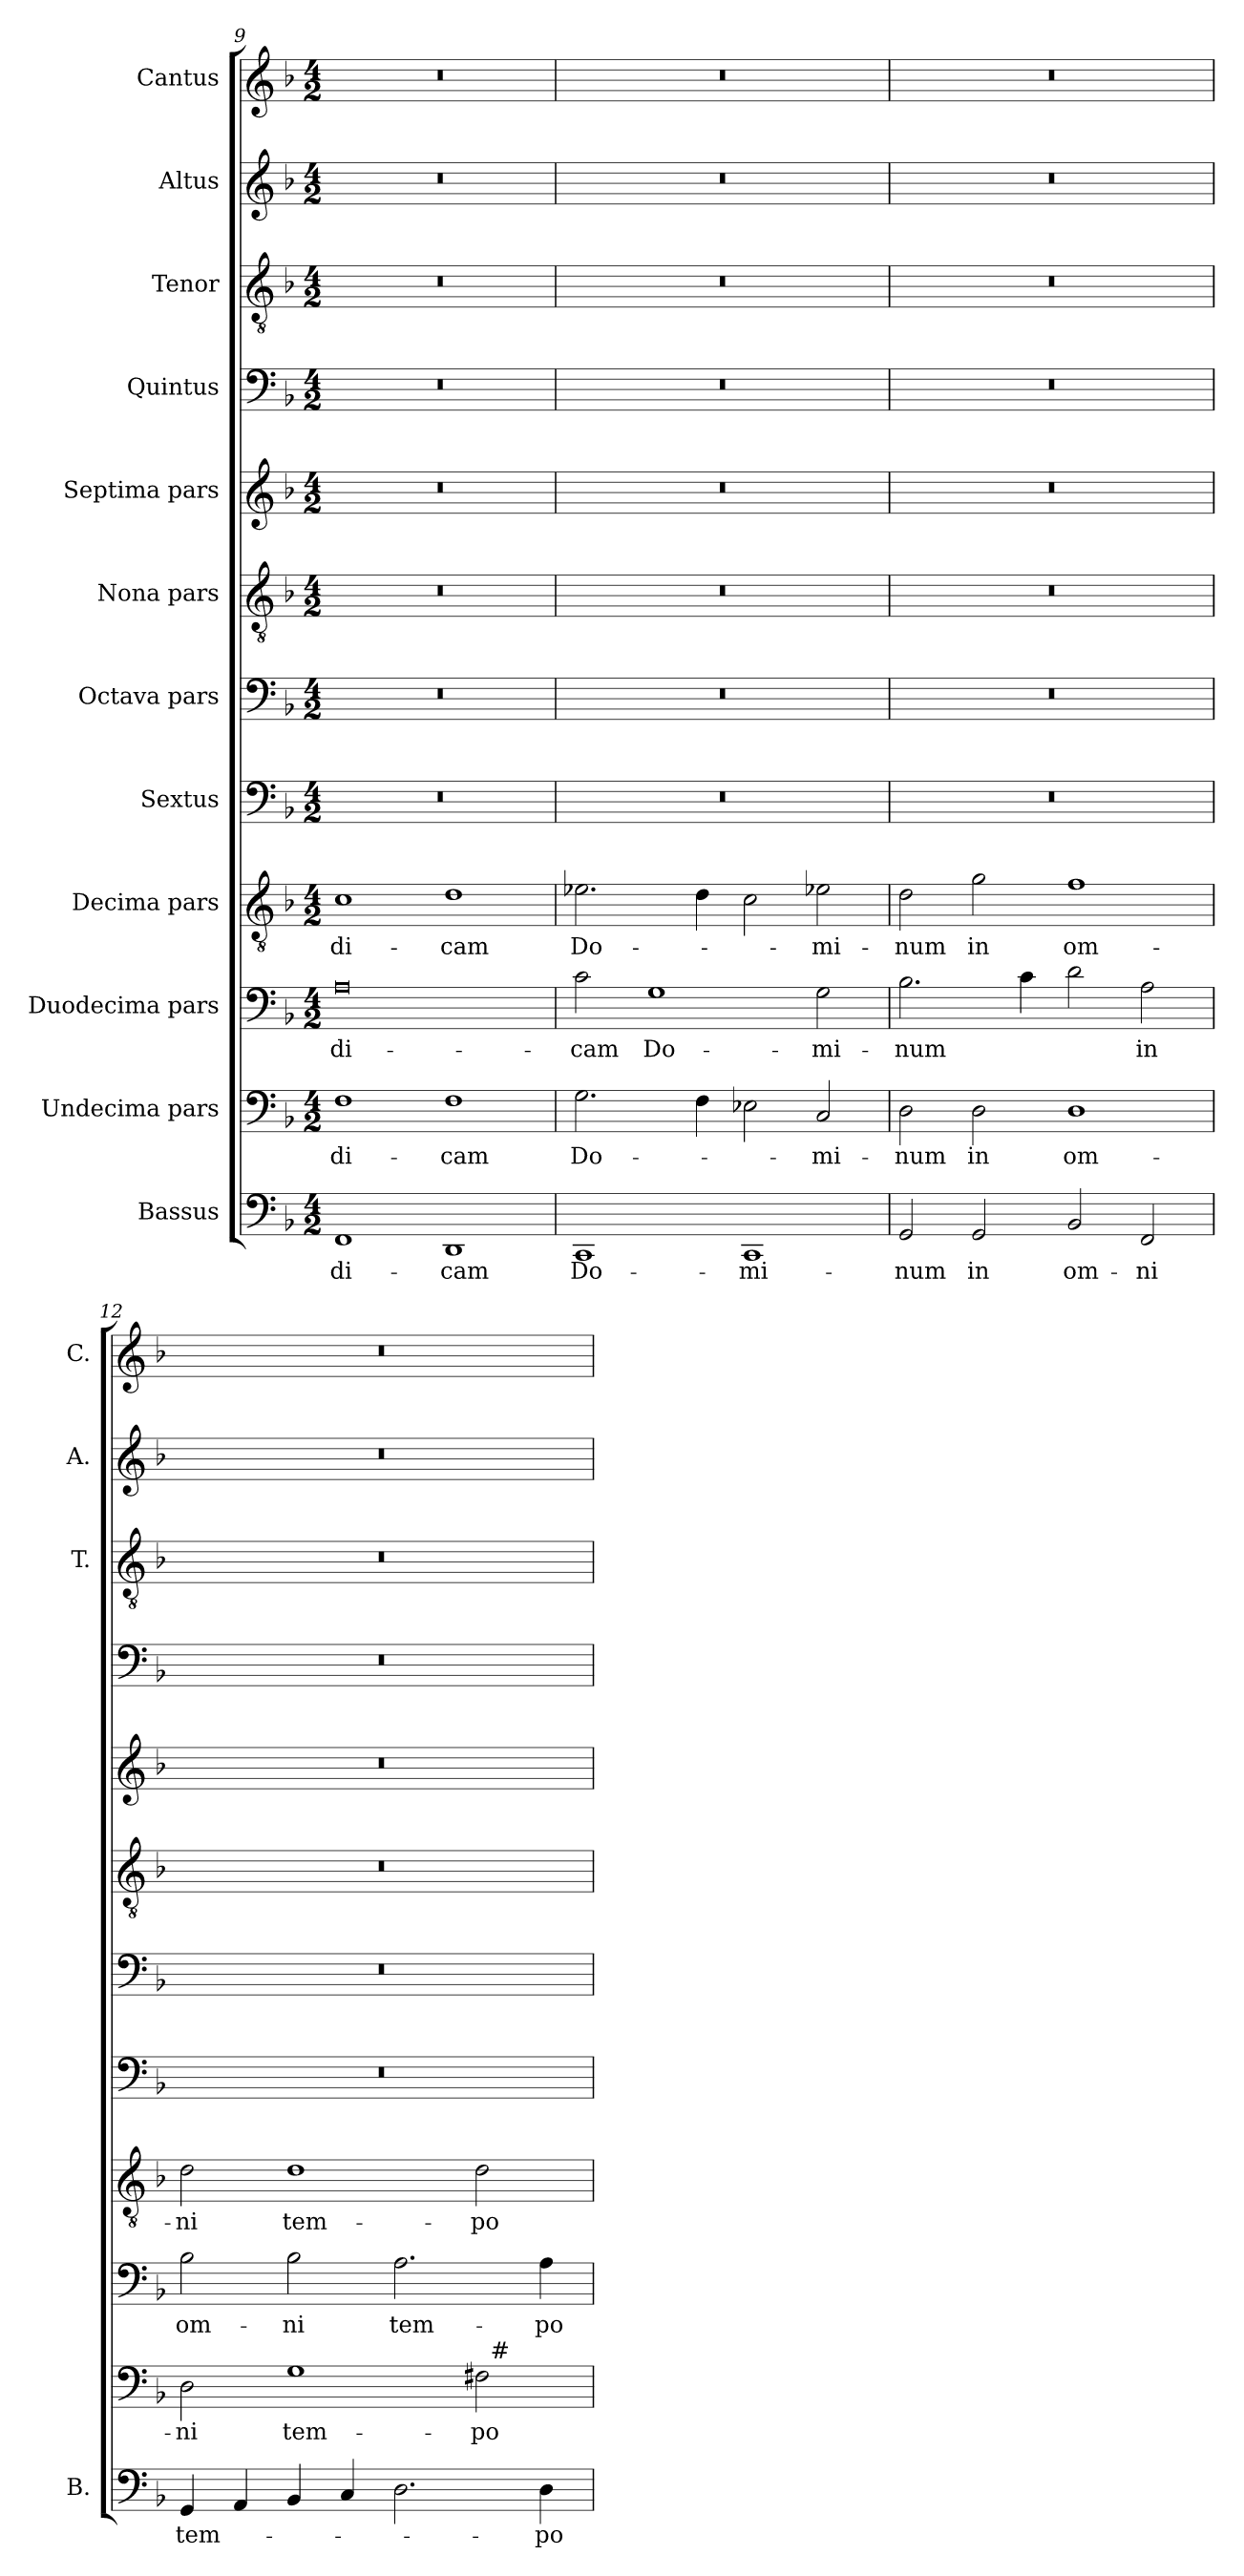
**kern	**text	**kern	**text	**kern	**text	**kern	**text	**kern	**kern	**kern	**kern	**kern	**kern	**kern	**kern
*part12	*part12	*part11	*part11	*part10	*part10	*part9	*part9	*part8	*part7	*part6	*part5	*part4	*part3	*part2	*part1
*staff12	*staff12	*staff11	*staff11	*staff10	*staff10	*staff9	*staff9	*staff8	*staff7	*staff6	*staff5	*staff4	*staff3	*staff2	*staff1
*I"Bassus	*	*I"Undecima pars	*	*I"Duodecima pars	*	*I"Decima pars	*	*I"Sextus	*I"Octava pars	*I"Nona pars	*I"Septima pars	*I"Quintus	*I"Tenor	*I"Altus	*I"Cantus
*I'B.	*	*	*	*	*	*	*	*	*	*	*	*	*I'T.	*I'A.	*I'C.
*clefF4	*	*clefF4	*	*clefF4	*	*clefGv2	*	*clefF4	*clefF4	*clefGv2	*clefG2	*clefF4	*clefGv2	*clefG2	*clefG2
*	*	*	*	*	*	*ITrd7c12	*	*	*	*ITrd7c12	*	*	*ITrd7c12	*	*
*k[b-]	*	*k[b-]	*	*k[b-]	*	*k[b-]	*	*k[b-]	*k[b-]	*k[b-]	*k[b-]	*k[b-]	*k[b-]	*k[b-]	*k[b-]
*F:	*	*F:	*	*F:	*	*F:	*	*F:	*F:	*F:	*F:	*F:	*F:	*F:	*F:
*M4/2	*	*M4/2	*	*M4/2	*	*M4/2	*	*M4/2	*M4/2	*M4/2	*M4/2	*M4/2	*M4/2	*M4/2	*M4/2
=9	=9	=9	=9	=9	=9	=9	=9	=9	=9	=9	=9	=9	=9	=9	=9
!	!LO:LY:b	!	!LO:LY:b	!	!LO:LY:b	!	!LO:LY:b	!LO:N:vis=1	!LO:N:vis=1	!LO:N:vis=1	!LO:N:vis=1	!LO:N:vis=1	!LO:N:vis=1	!LO:N:vis=1	!LO:N:vis=1
1FF	-di-	1F	-di-	0A	-di-	1C	-di-	0r	0r	0r	0r	0r	0r	0r	0r
!	!LO:LY:b	!	!LO:LY:b	!	!	!	!LO:LY:b	!	!	!	!	!	!	!	!
1DD	-cam	1F	-cam	.	.	1D	-cam	.	.	.	.	.	.	.	.
=10	=10	=10	=10	=10	=10	=10	=10	=10	=10	=10	=10	=10	=10	=10	=10
!	!LO:LY:b	!	!LO:LY:b	!	!LO:LY:b	!	!LO:LY:b	!LO:N:vis=1	!LO:N:vis=1	!LO:N:vis=1	!LO:N:vis=1	!LO:N:vis=1	!LO:N:vis=1	!LO:N:vis=1	!LO:N:vis=1
1CC	Do-	2.G\	Do-	2c\	-cam	2.E-X\	Do-	0r	0r	0r	0r	0r	0r	0r	0r
!	!	!	!	!	!LO:LY:b	!	!	!	!	!	!	!	!	!	!
.	.	.	.	1G	Do-	.	.	.	.	.	.	.	.	.	.
.	.	4F\	.	.	.	4D\	.	.	.	.	.	.	.	.	.
!	!LO:LY:b	!	!	!	!	!	!	!	!	!	!	!	!	!	!
1CC	-mi-	2E-X\	.	.	.	2C\	.	.	.	.	.	.	.	.	.
!	!	!	!LO:LY:b	!	!LO:LY:b	!	!LO:LY:b	!	!	!	!	!	!	!	!
.	.	2C/	-mi-	2G\	-mi-	2E-X\	-mi-	.	.	.	.	.	.	.	.
=11	=11	=11	=11	=11	=11	=11	=11	=11	=11	=11	=11	=11	=11	=11	=11
!	!LO:LY:b	!	!LO:LY:b	!	!LO:LY:b	!	!LO:LY:b	!LO:N:vis=1	!LO:N:vis=1	!LO:N:vis=1	!LO:N:vis=1	!LO:N:vis=1	!LO:N:vis=1	!LO:N:vis=1	!LO:N:vis=1
2GG/	-num	2D\	-num	2.B-\	-num	2D\	-num	0r	0r	0r	0r	0r	0r	0r	0r
!	!LO:LY:b	!	!LO:LY:b	!	!	!	!LO:LY:b	!	!	!	!	!	!	!	!
2GG/	in	2D\	in	.	.	2G\	in	.	.	.	.	.	.	.	.
.	.	.	.	4c\	.	.	.	.	.	.	.	.	.	.	.
!	!LO:LY:b	!	!LO:LY:b	!	!	!	!LO:LY:b	!	!	!	!	!	!	!	!
2BB-/	om-	1D	om-	2d\	.	1F	om-	.	.	.	.	.	.	.	.
!	!LO:LY:b	!	!	!	!LO:LY:b	!	!	!	!	!	!	!	!	!	!
2FF/	-ni	.	.	2A\	in	.	.	.	.	.	.	.	.	.	.
!!LO:PB:g=z
=12	=12	=12	=12	=12	=12	=12	=12	=12	=12	=12	=12	=12	=12	=12	=12
!	!LO:LY:b	!	!LO:LY:b	!	!LO:LY:b	!	!LO:LY:b	!LO:N:vis=1	!LO:N:vis=1	!LO:N:vis=1	!LO:N:vis=1	!LO:N:vis=1	!LO:N:vis=1	!LO:N:vis=1	!LO:N:vis=1
*	*	*^	*	*	*	*	*	*	*	*	*	*	*	*	*
4GG/	tem-	2D\	1ryy	-ni	2B-\	om-	2D\	-ni	0r	0r	0r	0r	0r	0r	0r	0r
4AA/	.	.	.	.	.	.	.	.	.	.	.	.	.	.	.	.
!	!	!	!	!LO:LY:b	!	!LO:LY:b	!	!LO:LY:b	!	!	!	!	!	!	!	!
4BB-/	.	1G	.	tem-	2B-\	-ni	1D	tem-	.	.	.	.	.	.	.	.
4C/	.	.	.	.	.	.	.	.	.	.	.	.	.	.	.	.
!	!	!	!	!	!	!LO:LY:b	!	!	!	!	!	!	!	!	!	!
2.D\	.	.	2ryy	.	2.A\	tem-	.	.	.	.	.	.	.	.	.	.
!	!	!	!	!LO:LY:b	!	!	!	!LO:LY:b	!	!	!	!	!	!	!	!
.	.	2F#\	32ryy	-po-	.	.	2D\	-po-	.	.	.	.	.	.	.	.
!	!	!	!LO:TX:a:t=#	!	!	!	!	!	!	!	!	!	!	!	!	!
.	.	.	4...ryy	.	.	.	.	.	.	.	.	.	.	.	.	.
!	!LO:LY:b	!	!	!	!	!LO:LY:b	!	!	!	!	!	!	!	!	!	!
4D\	-po-	.	.	.	4A\	-po-	.	.	.	.	.	.	.	.	.	.
*	*	*v	*v	*	*	*	*	*	*	*	*	*	*	*	*	*
=	=	=	=	=	=	=	=	=	=	=	=	=	=	=	=
*-	*-	*-	*-	*-	*-	*-	*-	*-	*-	*-	*-	*-	*-	*-	*-
